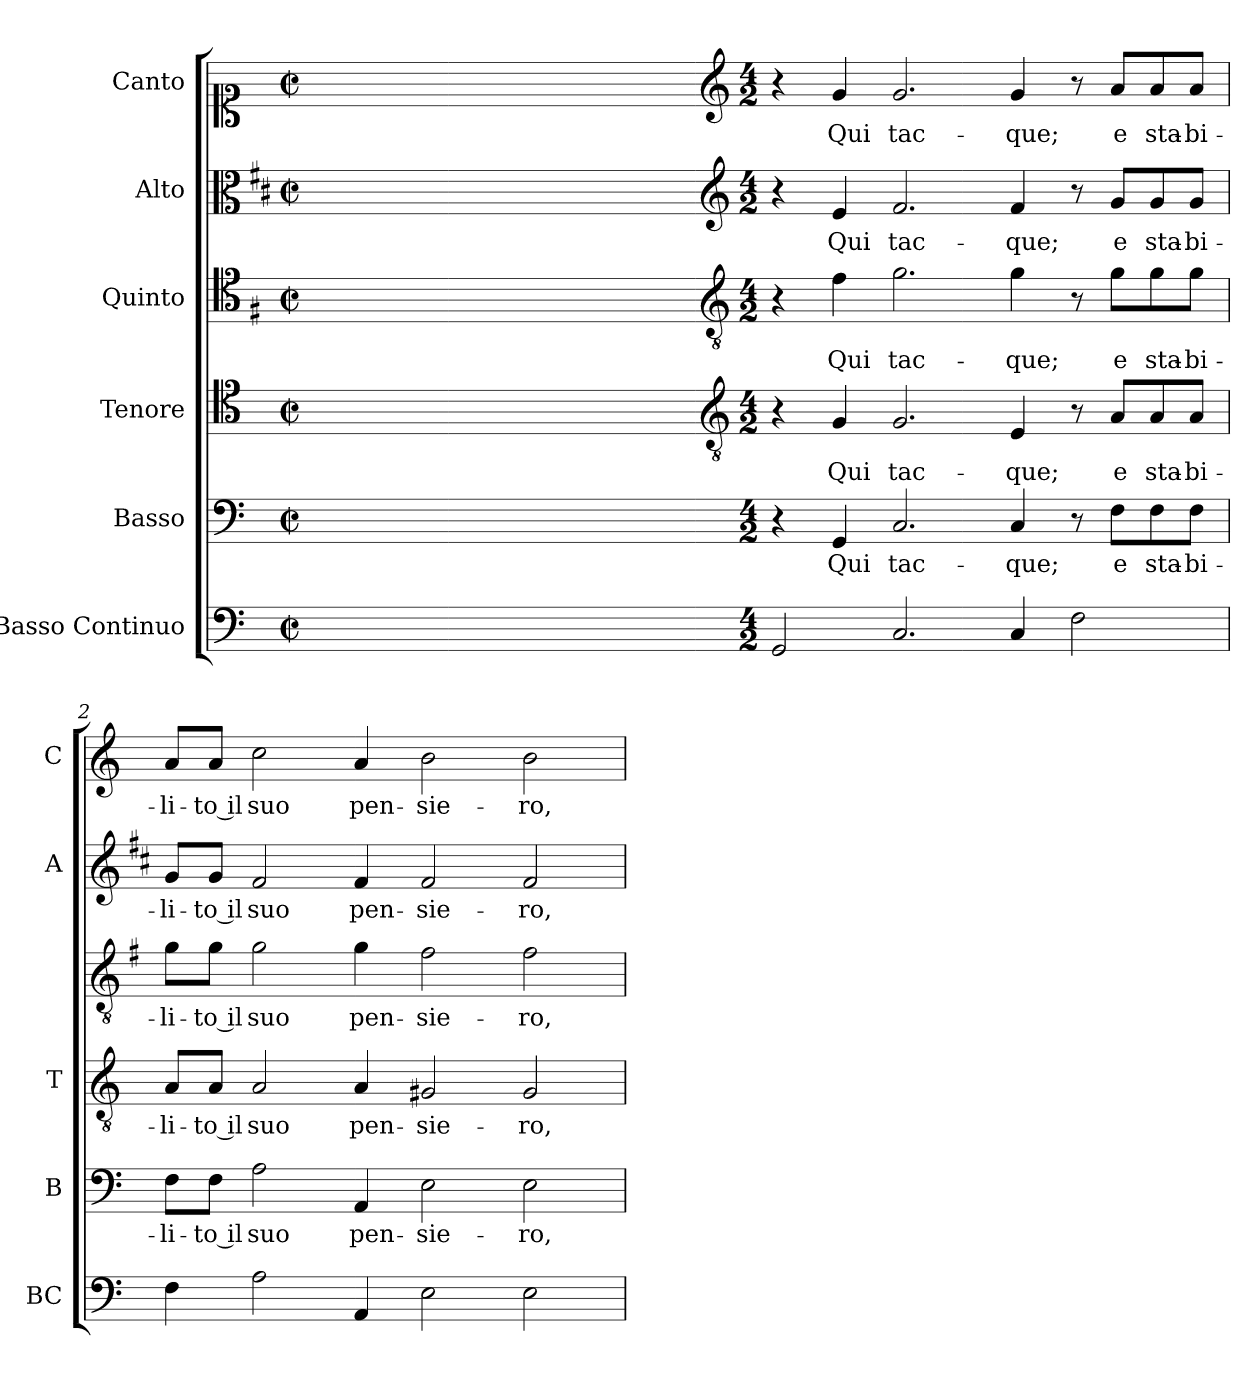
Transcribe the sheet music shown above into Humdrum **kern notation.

**kern	**kern	**text	**kern	**text	**kern	**text	**kern	**text	**kern	**text
*part6	*part5	*part5	*part4	*part4	*part3	*part3	*part2	*part2	*part1	*part1
*staff6	*staff5	*staff5	*staff4	*staff4	*staff3	*staff3	*staff2	*staff2	*staff1	*staff1
*I"Basso Continuo	*I"Basso	*	*I"Tenore	*	*I"Quinto	*	*I"Alto	*	*I"Canto	*
*I'BC	*I'B	*	*I'T	*	*	*	*I'A	*	*I'C	*
*clefF4	*clefF4	*	*clefC4	*	*clefC4	*	*clefC3	*	*clefC1	*
*	*	*	*	*	*ITrd4c7	*	*ITrd1c2	*	*	*
*k[]	*k[]	*	*k[]	*	*k[]	*	*k[]	*	*k[]	*
*C:	*C:	*	*C:	*	*C:	*	*C:	*	*C:	*
*M2/2	*M2/2	*	*M2/2	*	*M2/2	*	*M2/2	*	*M2/2	*
*met(c|)	*met(c|)	*	*met(c|)	*	*met(c|)	*	*met(c|)	*	*met(c|)	*
=	=	=	=	=	=	=	=	=	=	=
1ryy	1ryy	.	1ryy	.	1ryy	.	1ryy	.	1ryy	.
=1X-	=1X-	=1X-	=1X-	=1X-	=1X-	=1X-	=1X-	=1X-	=1X-	=1X-
4ryy	4ryy	.	4ryy	.	4ryy	.	4ryy	.	4ryy	.
4ryy	4ryy	.	4ryy	.	4ryy	.	4ryy	.	4ryy	.
4ryy	4ryy	.	4ryy	.	4ryy	.	4ryy	.	4ryy	.
4ryy	4ryy	.	4ryy	.	4ryy	.	4ryy	.	4ryy	.
=1-	=1-	=1-	=1-	=1-	=1-	=1-	=1-	=1-	=1-	=1-
*	*	*	*clefGv2	*	*clefGv2	*	*clefG2	*	*clefG2	*
*M4/2	*M4/2	*	*M4/2	*	*M4/2	*	*M4/2	*	*M4/2	*
2GG/	4r	.	4r	.	4r	.	4r	.	4r	.
!	!	!LO:LY:b	!	!LO:LY:b	!	!LO:LY:b	!	!LO:LY:b	!	!LO:LY:b
.	4GG/	Qui	4G/	Qui	4B\	Qui	4d/	Qui	4g/	Qui
!	!	!LO:LY:b	!	!LO:LY:b	!	!LO:LY:b	!	!LO:LY:b	!	!LO:LY:b
2.C/	2.C/	tac-	2.G/	tac-	2.c\	tac-	2.e/	tac-	2.g/	tac-
!	!	!LO:LY:b	!	!LO:LY:b	!	!LO:LY:b	!	!LO:LY:b	!	!LO:LY:b
4C/	4C/	-que;	4E/	-que;	4c\	-que;	4e/	-que;	4g/	-que;
2F\	8r	.	8r	.	8r	.	8r	.	8r	.
!	!	!LO:LY:b	!	!LO:LY:b	!	!LO:LY:b	!	!LO:LY:b	!	!LO:LY:b
.	8F\L	e	8A/L	e	8c\L	e	8f/L	e	8a/L	e
!	!	!LO:LY:b	!	!LO:LY:b	!	!LO:LY:b	!	!LO:LY:b	!	!LO:LY:b
.	8F\	sta-	8A/	sta-	8c\	sta-	8f/	sta-	8a/	sta-
!	!	!LO:LY:b	!	!LO:LY:b	!	!LO:LY:b	!	!LO:LY:b	!	!LO:LY:b
.	8F\J	-bi-	8A/J	-bi-	8c\J	-bi-	8f/J	-bi-	8a/J	-bi-
=2	=2	=2	=2	=2	=2	=2	=2	=2	=2	=2
!	!	!LO:LY:b	!	!LO:LY:b	!	!LO:LY:b	!	!LO:LY:b	!	!LO:LY:b
4F\	8F\L	-li-	8A/L	-li-	8c\L	-li-	8f/L	-li-	8a/L	-li-
!	!	!LO:LY:b	!	!LO:LY:b	!	!LO:LY:b	!	!LO:LY:b	!	!LO:LY:b
.	8F\J	-to il	8A/J	-to il	8c\J	-to il	8f/J	-to il	8a/J	-to il
!	!	!LO:LY:b	!	!LO:LY:b	!	!LO:LY:b	!	!LO:LY:b	!	!LO:LY:b
2A\	2A\	suo	2A/	suo	2c\	suo	2e/	suo	2cc\	suo
!	!	!LO:LY:b	!	!LO:LY:b	!	!LO:LY:b	!	!LO:LY:b	!	!LO:LY:b
4AA/	4AA/	pen-	4A/	pen-	4c\	pen-	4e/	pen-	4a/	pen-
!	!	!LO:LY:b	!	!LO:LY:b	!	!LO:LY:b	!	!LO:LY:b	!	!LO:LY:b
2E\	2E\	-sie-	2G#X/	-sie-	2B\	-sie-	2e/	-sie-	2b\	-sie-
!	!	!LO:LY:b	!	!LO:LY:b	!	!LO:LY:b	!	!LO:LY:b	!	!LO:LY:b
2E\	2E\	-ro,	2G#/	-ro,	2B\	-ro,	2e/	-ro,	2b\	-ro,
=	=	=	=	=	=	=	=	=	=	=
*-	*-	*-	*-	*-	*-	*-	*-	*-	*-	*-
